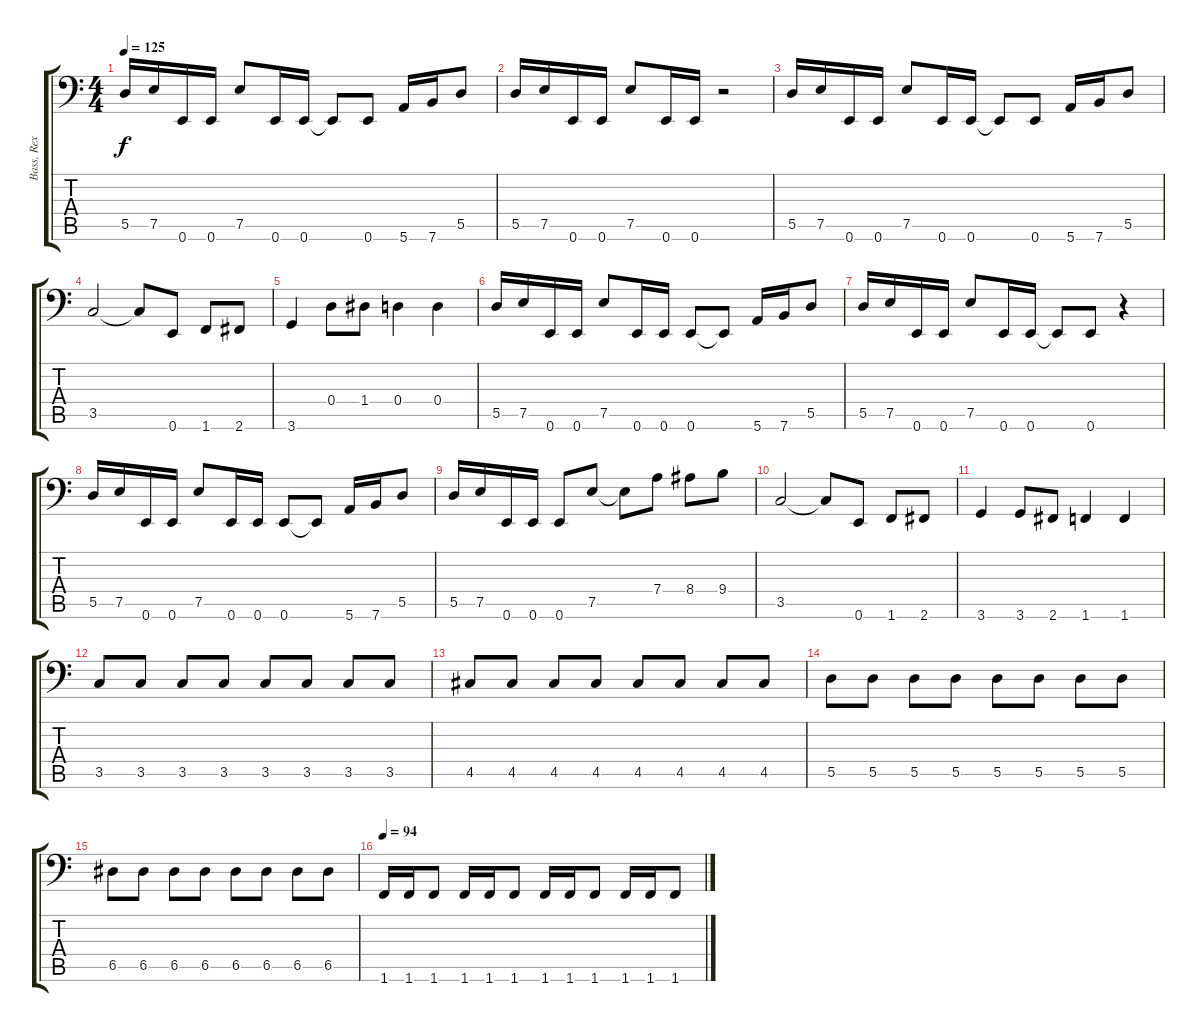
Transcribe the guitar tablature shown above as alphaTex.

\track ("Bass, Rex" "Bass, Rex") {instrument electricbasspick}
\staff {score tabs}
\tuning (E3 B2 G2 D2 A1 E1) {hide}
\ts (4 4)
\tempo 125
\clef f4
\ks c
5.5.16{dy f} 7.5.16 0.6.16 0.6.16 7.5.8 0.6.16 0.6.16 0.6{t}.8 0.6.8 5.6.16 7.6.16 5.5.8 |
5.5.16 7.5.16 0.6.16 0.6.16 7.5.8 0.6.16 0.6.16 r.2 |
5.5.16 7.5.16 0.6.16 0.6.16 7.5.8 0.6.16 0.6.16 0.6{t}.8 0.6.8 5.6.16 7.6.16 5.5.8 |
3.5.2 3.5{t}.8 0.6.8 1.6.8 2.6.8 |
3.6.4 0.4.8 1.4.8 0.4.4 0.4.4 |
5.5.16 7.5.16 0.6.16 0.6.16 7.5.8 0.6.16 0.6.16 0.6.8 0.6{t}.8 5.6.16 7.6.16 5.5.8 |
5.5.16 7.5.16 0.6.16 0.6.16 7.5.8 0.6.16 0.6.16 0.6{t}.8 0.6.8 r.4 |
5.5.16 7.5.16 0.6.16 0.6.16 7.5.8 0.6.16 0.6.16 0.6.8 0.6{t}.8 5.6.16 7.6.16 5.5.8 |
5.5.16 7.5.16 0.6.16 0.6.16 0.6.8 7.5.8 7.5{t}.8 7.4.8 8.4.8 9.4.8 |
3.5.2 3.5{t}.8 0.6.8 1.6.8 2.6.8 |
3.6.4 3.6.8 2.6.8 1.6.4 1.6.4 |
3.5.8 3.5.8 3.5.8 3.5.8 3.5.8 3.5.8 3.5.8 3.5.8 |
4.5.8 4.5.8 4.5.8 4.5.8 4.5.8 4.5.8 4.5.8 4.5.8 |
5.5.8 5.5.8 5.5.8 5.5.8 5.5.8 5.5.8 5.5.8 5.5.8 |
6.5.8 6.5.8 6.5.8 6.5.8 6.5.8 6.5.8 6.5.8 6.5.8 |
\tempo 94
1.6.16 1.6.16 1.6.8 1.6.16 1.6.16 1.6.8 1.6.16 1.6.16 1.6.8 1.6.16 1.6.16 1.6.8
